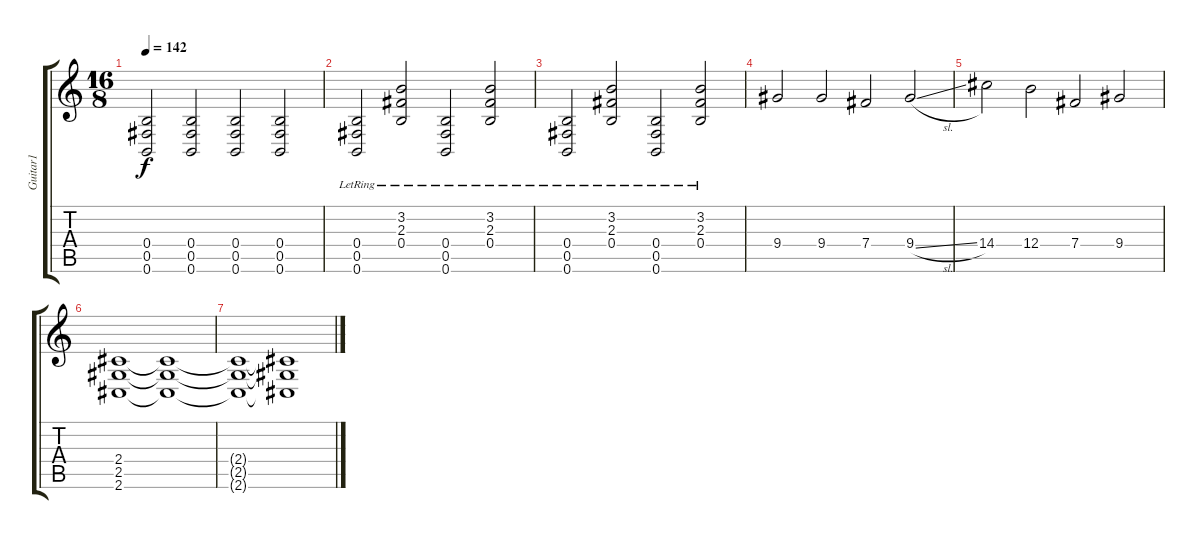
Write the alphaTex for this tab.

\track ("Guitar1" "Guitar1") {instrument overdrivenguitar}
\staff {score tabs}
\tuning (B3 Ab3 E3 B2 Gb2 B1) {hide}
\ts (16 8)
\tempo 142
\clef g2
\ks c
(0.4 0.5 0.6).2{dy f} (0.4 0.5 0.6).2 (0.4 0.5 0.6).2 (0.4 0.5 0.6).2 |
(0.4{lr} 0.5{lr} 0.6{lr}).2 (3.2{lr} 2.3{lr} 0.4{lr}).2 (0.4{lr} 0.5{lr} 0.6{lr}).2 (3.2{lr} 2.3{lr} 0.4{lr}).2 |
(0.4{lr} 0.5{lr} 0.6{lr}).2 (3.2{lr} 2.3{lr} 0.4{lr}).2 (0.4{lr} 0.5{lr} 0.6{lr}).2 (3.2{lr} 2.3{lr} 0.4{lr}).2 |
9.4.2 9.4.2 7.4.2 9.4{sl}.2 |
14.4.2 12.4.2 7.4.2 9.4.2 |
(2.4 2.5 2.6).1 (2.4{t} 2.5{t} 2.6{t}).1 |
(2.4{t} 2.5{t} 2.6{t}).1 (2.4{t} 2.5{t} 2.6{t}).1
